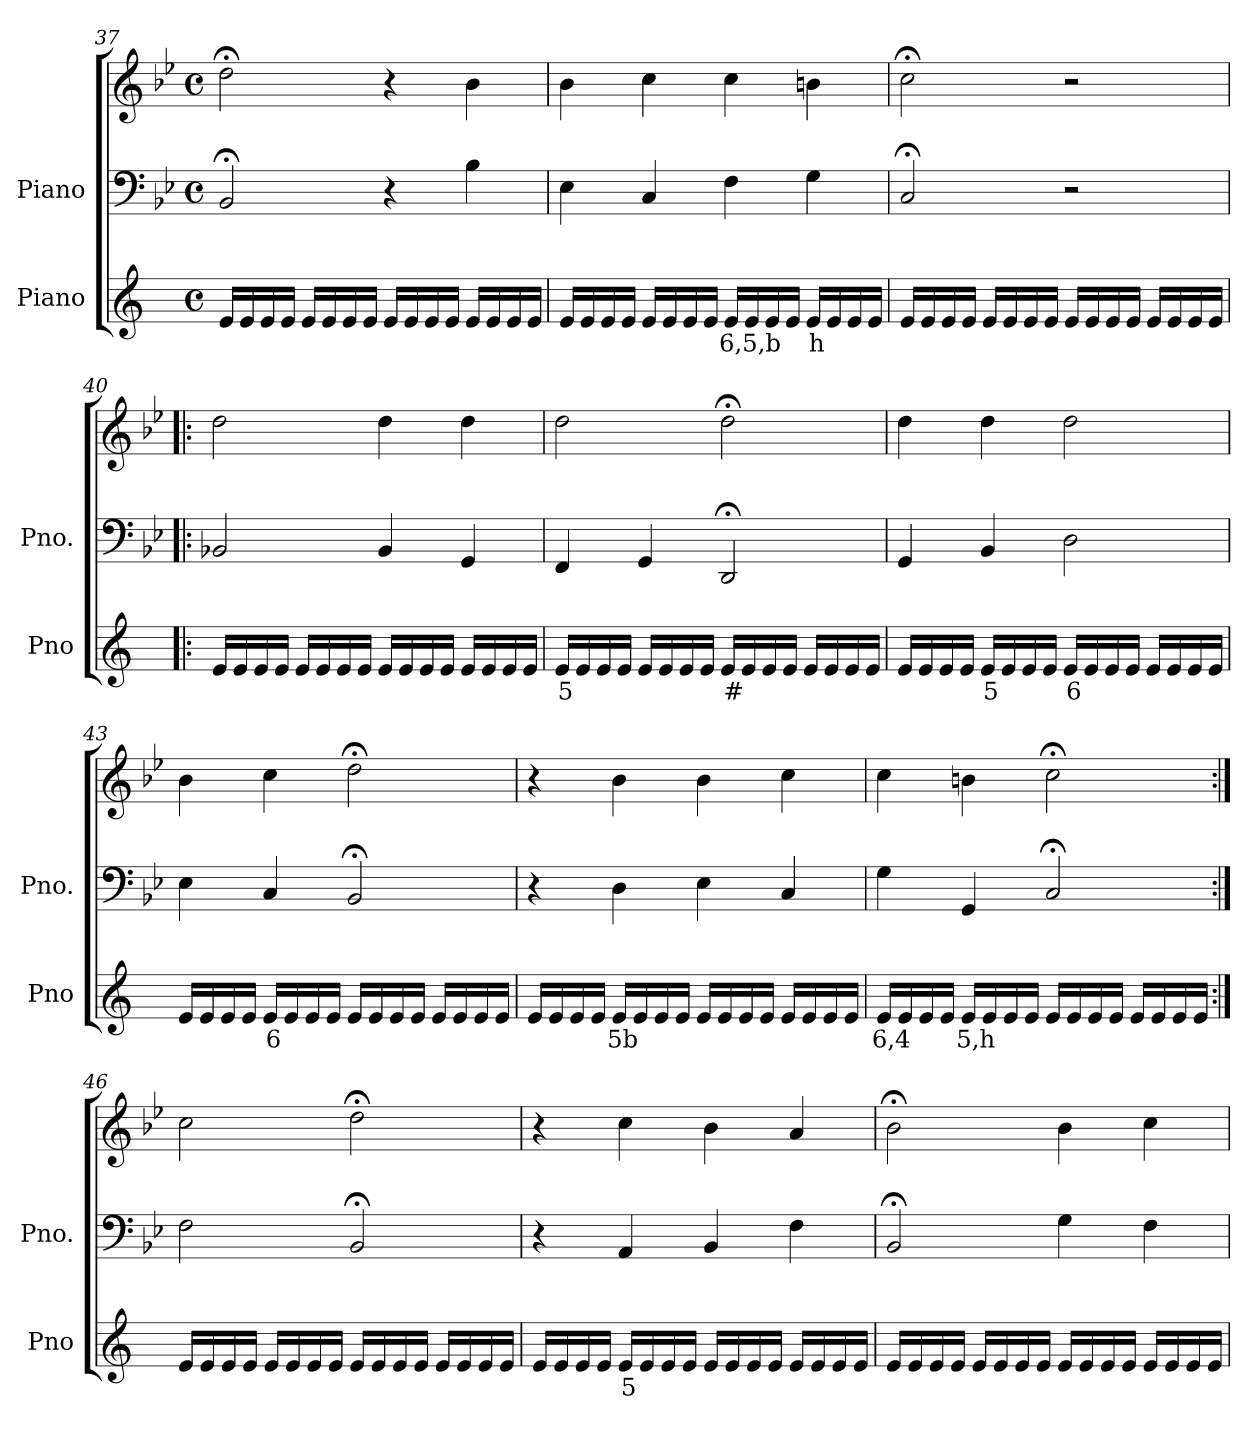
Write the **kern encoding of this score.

**kern	**text	**kern	**kern
*part2	*part2	*part1	*part1
*staff3	*staff3	*staff2	*staff1
*I"Piano	*	*I"Piano	*
*I'Pno	*	*I'Pno.	*
*clefG2	*	*clefF4	*clefG2
*k[]	*	*k[b-e-]	*k[b-e-]
*M4/4	*	*M4/4	*M4/4
*met(c)	*	*met(c)	*met(c)
=37	=37	=37	=37
16e/LL	.	2BB-;</	2dd;<\
16e/	.	.	.
16e/	.	.	.
16e/JJ	.	.	.
16e/LL	.	.	.
16e/	.	.	.
16e/	.	.	.
16e/JJ	.	.	.
16e/LL	.	4r	4r
16e/	.	.	.
16e/	.	.	.
16e/JJ	.	.	.
16e/LL	.	4B-\	4b-\
16e/	.	.	.
16e/	.	.	.
16e/JJ	.	.	.
=38	=38	=38	=38
16e/LL	.	4E-\	4b-\
16e/	.	.	.
16e/	.	.	.
16e/JJ	.	.	.
16e/LL	.	4C/	4cc\
16e/	.	.	.
16e/	.	.	.
16e/JJ	.	.	.
!	!LO:LY:b	!	!
16e/LL	6,5,b	4F\	4cc\
16e/	.	.	.
16e/	.	.	.
16e/JJ	.	.	.
!	!LO:LY:b	!	!
16e/LL	h	4G\	4bn\
16e/	.	.	.
16e/	.	.	.
16e/JJ	.	.	.
=39	=39	=39	=39
16e/LL	.	2C;</	2cc;<\
16e/	.	.	.
16e/	.	.	.
16e/JJ	.	.	.
16e/LL	.	.	.
16e/	.	.	.
16e/	.	.	.
16e/JJ	.	.	.
16e/LL	.	2r	2r
16e/	.	.	.
16e/	.	.	.
16e/JJ	.	.	.
16e/LL	.	.	.
16e/	.	.	.
16e/	.	.	.
16e/JJ	.	.	.
=40!|:	=40!|:	=40!|:	=40!|:
16e/LL	.	2BB-X/	2dd\
16e/	.	.	.
16e/	.	.	.
16e/JJ	.	.	.
16e/LL	.	.	.
16e/	.	.	.
16e/	.	.	.
16e/JJ	.	.	.
16e/LL	.	4BB-/	4dd\
16e/	.	.	.
16e/	.	.	.
16e/JJ	.	.	.
16e/LL	.	4GG/	4dd\
16e/	.	.	.
16e/	.	.	.
16e/JJ	.	.	.
=41	=41	=41	=41
!	!LO:LY:b	!	!
16e/LL	5	4FF/	2dd\
16e/	.	.	.
16e/	.	.	.
16e/JJ	.	.	.
16e/LL	.	4GG/	.
16e/	.	.	.
16e/	.	.	.
16e/JJ	.	.	.
!	!LO:LY:b	!	!
16e/LL	#	2DD;</	2dd;<\
16e/	.	.	.
16e/	.	.	.
16e/JJ	.	.	.
16e/LL	.	.	.
16e/	.	.	.
16e/	.	.	.
16e/JJ	.	.	.
=42	=42	=42	=42
16e/LL	.	4GG/	4dd\
16e/	.	.	.
16e/	.	.	.
16e/JJ	.	.	.
!	!LO:LY:b	!	!
16e/LL	5	4BB-/	4dd\
16e/	.	.	.
16e/	.	.	.
16e/JJ	.	.	.
!	!LO:LY:b	!	!
16e/LL	6	2D\	2dd\
16e/	.	.	.
16e/	.	.	.
16e/JJ	.	.	.
16e/LL	.	.	.
16e/	.	.	.
16e/	.	.	.
16e/JJ	.	.	.
=43	=43	=43	=43
16e/LL	.	4E-\	4b-\
16e/	.	.	.
16e/	.	.	.
16e/JJ	.	.	.
!	!LO:LY:b	!	!
16e/LL	6	4C/	4cc\
16e/	.	.	.
16e/	.	.	.
16e/JJ	.	.	.
16e/LL	.	2BB-;</	2dd;<\
16e/	.	.	.
16e/	.	.	.
16e/JJ	.	.	.
16e/LL	.	.	.
16e/	.	.	.
16e/	.	.	.
16e/JJ	.	.	.
=44	=44	=44	=44
16e/LL	.	4r	4r
16e/	.	.	.
16e/	.	.	.
16e/JJ	.	.	.
!	!LO:LY:b	!	!
16e/LL	5b	4D\	4b-\
16e/	.	.	.
16e/	.	.	.
16e/JJ	.	.	.
16e/LL	.	4E-\	4b-\
16e/	.	.	.
16e/	.	.	.
16e/JJ	.	.	.
16e/LL	.	4C/	4cc\
16e/	.	.	.
16e/	.	.	.
16e/JJ	.	.	.
=45	=45	=45	=45
!	!LO:LY:b	!	!
16e/LL	6,4	4G\	4cc\
16e/	.	.	.
16e/	.	.	.
16e/JJ	.	.	.
!	!LO:LY:b	!	!
16e/LL	5,h	4GG/	4bn\
16e/	.	.	.
16e/	.	.	.
16e/JJ	.	.	.
16e/LL	.	2C;</	2cc;<\
16e/	.	.	.
16e/	.	.	.
16e/JJ	.	.	.
16e/LL	.	.	.
16e/	.	.	.
16e/	.	.	.
16e/JJ	.	.	.
=46:|!	=46:|!	=46:|!	=46:|!
16e/LL	.	2F\	2cc\
16e/	.	.	.
16e/	.	.	.
16e/JJ	.	.	.
16e/LL	.	.	.
16e/	.	.	.
16e/	.	.	.
16e/JJ	.	.	.
16e/LL	.	2BB-;</	2dd;<\
16e/	.	.	.
16e/	.	.	.
16e/JJ	.	.	.
16e/LL	.	.	.
16e/	.	.	.
16e/	.	.	.
16e/JJ	.	.	.
=47	=47	=47	=47
16e/LL	.	4r	4r
16e/	.	.	.
16e/	.	.	.
16e/JJ	.	.	.
!	!LO:LY:b	!	!
16e/LL	5	4AA/	4cc\
16e/	.	.	.
16e/	.	.	.
16e/JJ	.	.	.
16e/LL	.	4BB-/	4b-\
16e/	.	.	.
16e/	.	.	.
16e/JJ	.	.	.
16e/LL	.	4F\	4a/
16e/	.	.	.
16e/	.	.	.
16e/JJ	.	.	.
=48	=48	=48	=48
16e/LL	.	2BB-;</	2b-;<\
16e/	.	.	.
16e/	.	.	.
16e/JJ	.	.	.
16e/LL	.	.	.
16e/	.	.	.
16e/	.	.	.
16e/JJ	.	.	.
16e/LL	.	4G\	4b-\
16e/	.	.	.
16e/	.	.	.
16e/JJ	.	.	.
16e/LL	.	4F\	4cc\
16e/	.	.	.
16e/	.	.	.
16e/JJ	.	.	.
=	=	=	=
*-	*-	*-	*-
